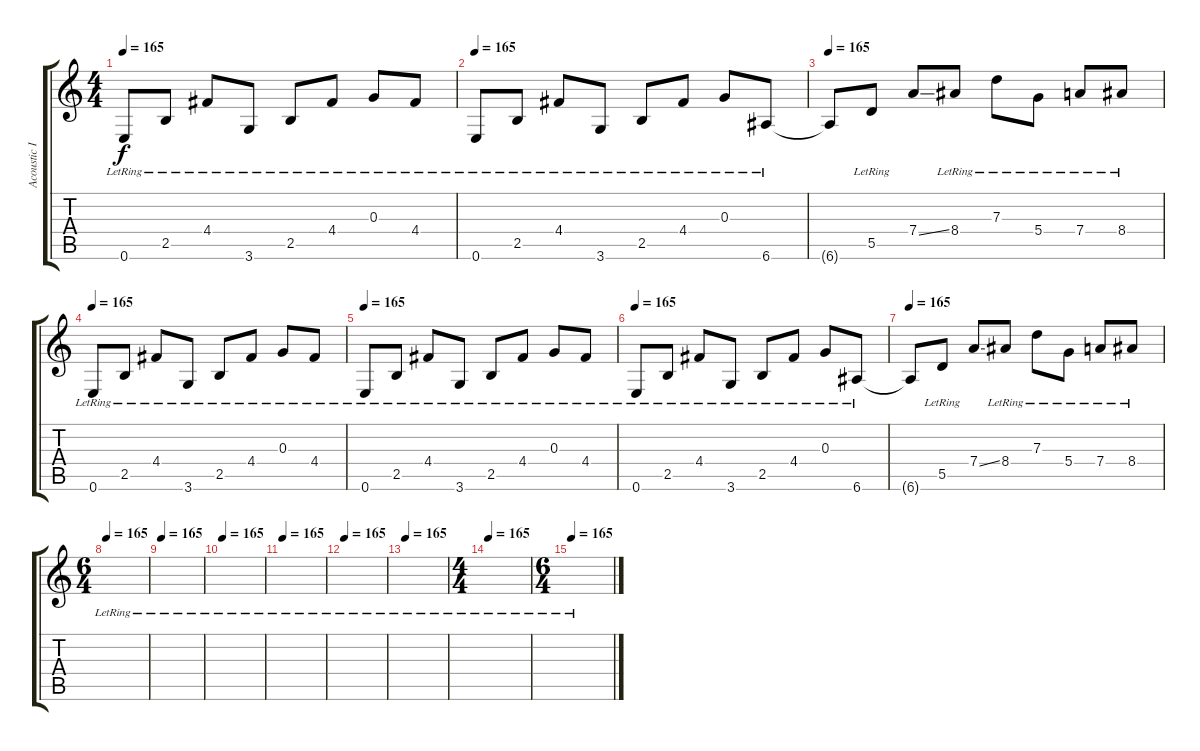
\track ("Acoustic I" "Acoustic I") {instrument acousticguitarsteel}
\staff {score tabs}
\tuning (E4 B3 G3 D3 A2 E2) {hide}
\ts (4 4)
\tempo 165
\clef g2
\ks c
0.6{lr}.8{dy f} 2.5{lr}.8 4.4{lr}.8 3.6{lr}.8 2.5{lr}.8 4.4{lr}.8 0.3{lr}.8 4.4{lr}.8 |
\tempo 165
0.6{lr}.8 2.5{lr}.8 4.4{lr}.8 3.6{lr}.8 2.5{lr}.8 4.4{lr}.8 0.3{lr}.8 6.6{lr}.8 |
\tempo 165
6.6{t}.8 5.5{lr}.8 7.4{ss}.8 8.4{lr}.8 7.3{lr}.8 5.4{lr}.8 7.4{lr}.8 8.4{lr}.8 |
\tempo 165
0.6{lr}.8 2.5{lr}.8 4.4{lr}.8 3.6{lr}.8 2.5{lr}.8 4.4{lr}.8 0.3{lr}.8 4.4{lr}.8 |
\tempo 165
0.6{lr}.8 2.5{lr}.8 4.4{lr}.8 3.6{lr}.8 2.5{lr}.8 4.4{lr}.8 0.3{lr}.8 4.4{lr}.8 |
\tempo 165
0.6{lr}.8 2.5{lr}.8 4.4{lr}.8 3.6{lr}.8 2.5{lr}.8 4.4{lr}.8 0.3{lr}.8 6.6{lr}.8 |
\tempo 165
6.6{t}.8 5.5{lr}.8 7.4{ss}.8 8.4{lr}.8 7.3{lr}.8 5.4{lr}.8 7.4{lr}.8 8.4{lr}.8 |
\ts (6 4)
\tempo 165
|
\tempo 165
|
\tempo 165
|
\tempo 165
|
\tempo 165
|
\tempo 165
|
\ts (4 4)
\tempo 165
|
\ts (6 4)
\tempo 165
